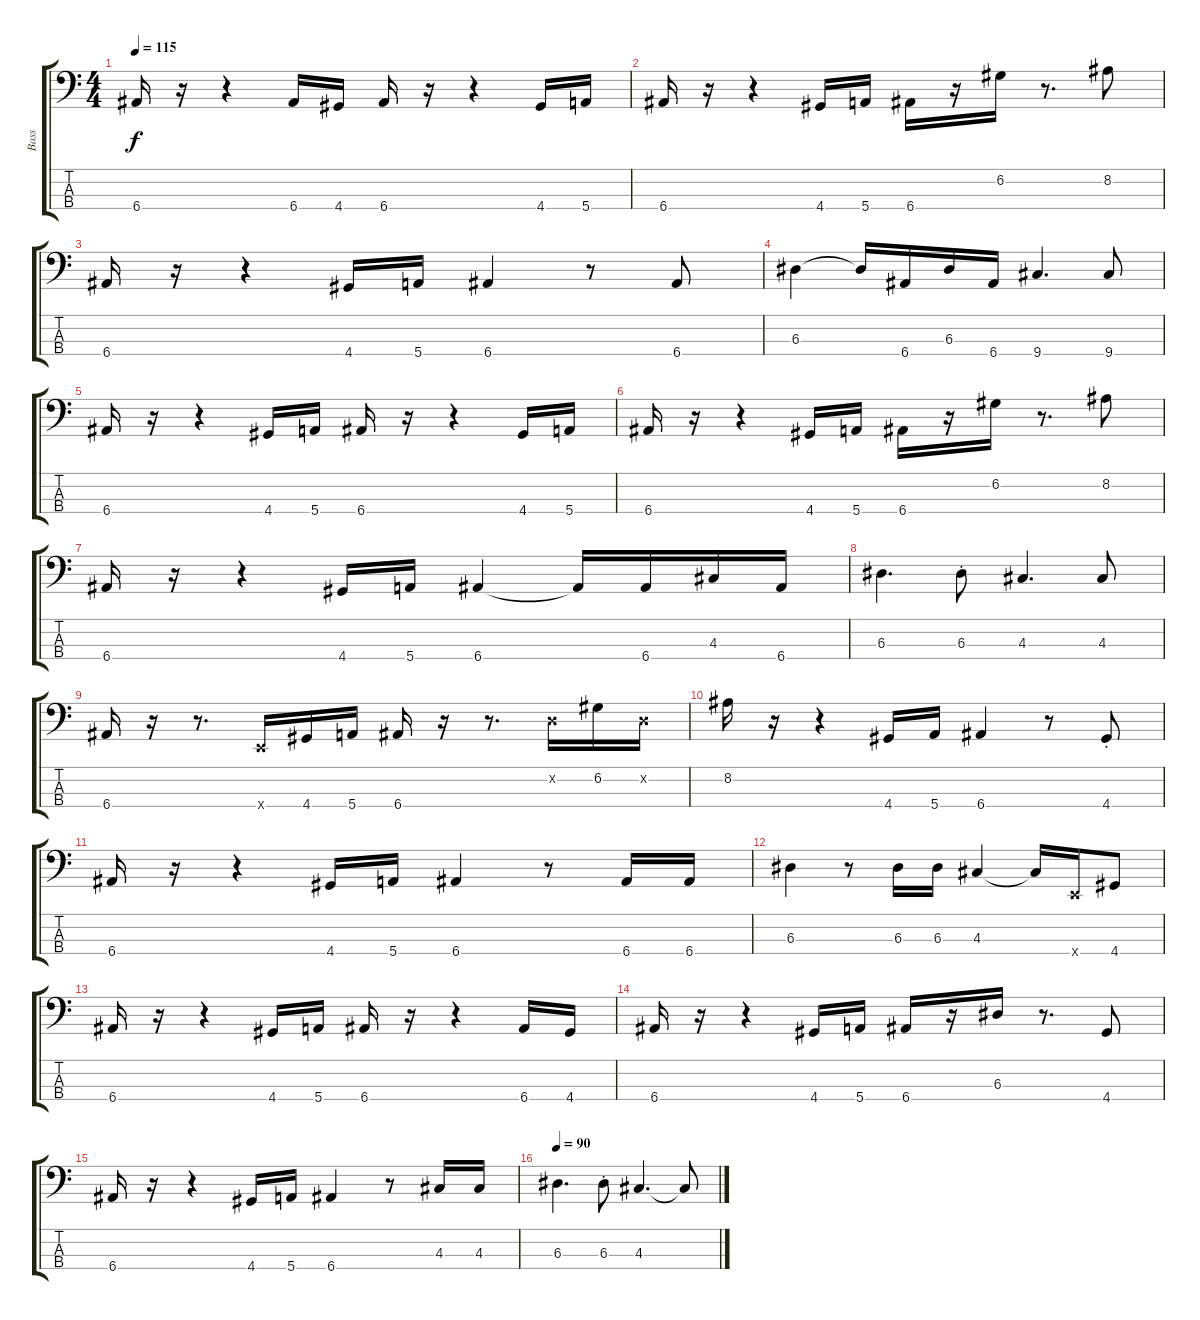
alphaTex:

\track ("Bass" "Bass") {instrument electricbassfinger}
\staff {score tabs}
\tuning (G2 D2 A1 E1) {hide}
\ts (4 4)
\tempo 115
\clef f4
\ks c
6.4.16{dy f} r.16 r.4 6.4.16 4.4.16 6.4.16 r.16 r.4 4.4.16 5.4.16 |
6.4.16 r.16 r.4 4.4.16 5.4.16 6.4.16 r.16 6.2.16 r.8{d} 8.2.8 |
6.4.16 r.16 r.4 4.4.16 5.4.16 6.4.4 r.8 6.4.8 |
6.3.4 6.3{t}.16 6.4.16 6.3.16 6.4.16 9.4.4{d} 9.4.8 |
6.4.16 r.16 r.4 4.4.16 5.4.16 6.4.16 r.16 r.4 4.4.16 5.4.16 |
6.4.16 r.16 r.4 4.4.16 5.4.16 6.4.16 r.16 6.2.16 r.8{d} 8.2.8 |
6.4.16 r.16 r.4 4.4.16 5.4.16 6.4.4 6.4{t}.16 6.4.16 4.3.16 6.4.16 |
6.3.4{d} 6.3{st}.8 4.3.4{d} 4.3.8 |
6.4.16 r.16 r.8{d} 0.4{x}.16 4.4.16 5.4.16 6.4.16 r.16 r.8{d} 0.2{x}.16 6.2.16 0.2{x}.16 |
8.2.16 r.16 r.4 4.4.16 5.4.16 6.4.4 r.8 4.4{st}.8 |
6.4.16 r.16 r.4 4.4.16 5.4.16 6.4.4 r.8 6.4.16 6.4.16 |
6.3.4 r.8 6.3.16 6.3.16 4.3.4 4.3{t}.16 0.4{x}.16 4.4.8 |
6.4.16 r.16 r.4 4.4.16 5.4.16 6.4.16 r.16 r.4 6.4.16 4.4.16 |
6.4.16 r.16 r.4 4.4.16 5.4.16 6.4.16 r.16 6.3.16 r.8{d} 4.4.8 |
6.4.16 r.16 r.4 4.4.16 5.4.16 6.4.4 r.8 4.3.16 4.3.16 |
\tempo 90
6.3.4{d} 6.3{st}.8 4.3.4{d} 4.3{t}.8
